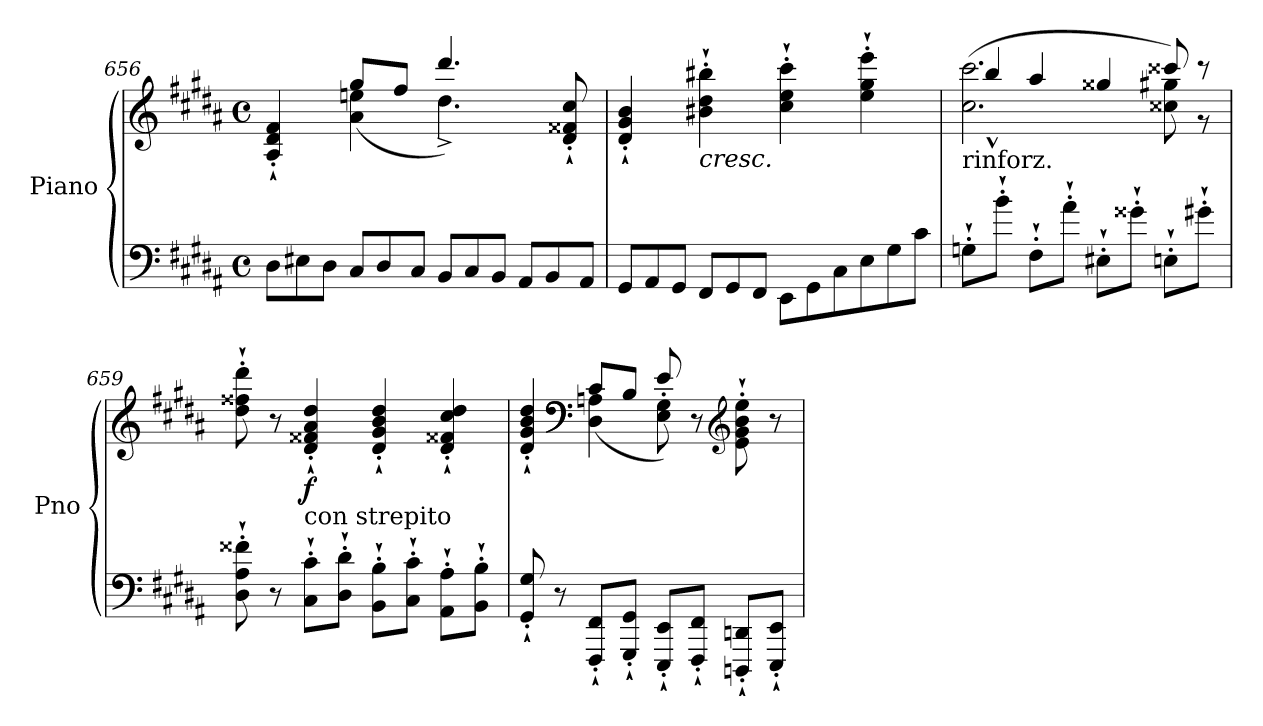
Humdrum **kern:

**kern	**kern	**dynam
*part1	*part1	*part1
*staff2	*staff1	*staff1/2
*I"Piano	*	*
*I'Pno	*	*
!!LO:LB:g=z
*clefF4	*clefG2	*
*k[f#c#g#d#a#]	*k[f#c#g#d#a#]	*
*M4/4	*M4/4	*
*met(c)	*met(c)	*
*Xtuplet	*	*
=656	=656	=656
*	*^	*
12D#\L	4A#/'` 4d#/'` 4f#/'`	4ryy	.
12E#X\	.	.	.
12D#\J	.	.	.
12C#/L	4a#\ 4een\	(8gg#/L	.
12D#/	.	.	.
.	.	8ff#/J	.
12C#/J	.	.	.
12BB/L	4.dd#\	4.ddd#^/)	.
12C#/	.	.	.
12BB/J	.	.	.
12AA#/L	.	.	.
12BB/	.	.	.
.	8d#/'` 8f##X/'` 8cc#/'`	8ryy	.
12AA#/J	.	.	.
*	*v	*v	*
=657	=657	=657
12GG#/L	4d#/'` 4g#/'` 4b/'`	.
12AA#/	.	.
12GG#/J	.	.
!	!	!LO:HP:b
12FF#/L	4b#X\'` 4dd#\'` 4bb#X\'`	<
12GG#/	.	.
12FF#/J	.	.
12EE\L	4cc#\'` 4ee\'` 4ccc#\'`	.
12GG#\	.	.
12C#\	.	.
12E\	4ee\'` 4gg#\'` 4eee\'`	.
12G#\	.	.
12c#\J	.	.
=658	=658	=658
*	*^	*
!	!LO:TX:b:t=rinforz.	!	!
8Gn'`\L	(2.cc#\ 2.ccc#\	4bb^^/	.
8b'`\J	.	.	.
8F#'`\L	.	4aa#/	.
8a#'`\J	.	.	.
8E#X'`\L	.	4gg##X/	.
8g##X'`\J	.	.	.
8En'`\L	8ccc##X/)	8cc##X\ 8gg#X\	.
8g#X'`\J	8r	8r	.
*	*v	*v	*
=659	=659	=659
8D#\'` 8A#\'` 8f##X\'`	8dd#\'` 8ff##X\'` 8ddd#\'`	.
8r	8r	.
!	!LO:TX:b:t=con strepito	!
!	!	!LO:DY:b
8C#\'` 8c#\'`L	4d#/'` 4f##X/'` 4a#/'` 4dd#/'`	f
8D#\'` 8d#\'`J	.	.
8BB\'` 8B\'`L	4d#/'` 4g#/'` 4b/'` 4dd#/'`	.
8C#\'` 8c#\'`J	.	.
8AA#\'` 8A#\'`L	4d#/'` 4f##X/'` 4cc#/'` 4dd#/'`	.
8BB\'` 8B\'`J	.	.
!!LO:PB:g=z
=660	=660	=660
*	*^	*
8GG#/'` 8G#/'`	4d#/'` 4g#/'` 4b/'` 4dd#/'`	4ryy	.
8r	.	.	.
*	*clefF4	*	*
8FFF#/'` 8FF#/'`L	4D#\ 4An\	(8c#/L	.
8GGG#/'` 8GG#/'`J	.	8B/J	.
8EEE/'` 8EE/'`L	8E\' 8G#\'	8e`/)	.
8FFF#/'` 8FF#/'`J	8r	4.ryy	.
*	*clefG2	*	*
8DDDn/'` 8DDn/'`L	8e\'` 8g#\'` 8b\'` 8ee\'`	.	.
8EEE/'` 8EE/'`J	8r	.	[
*	*v	*v	*
=	=	=
*-	*-	*-
